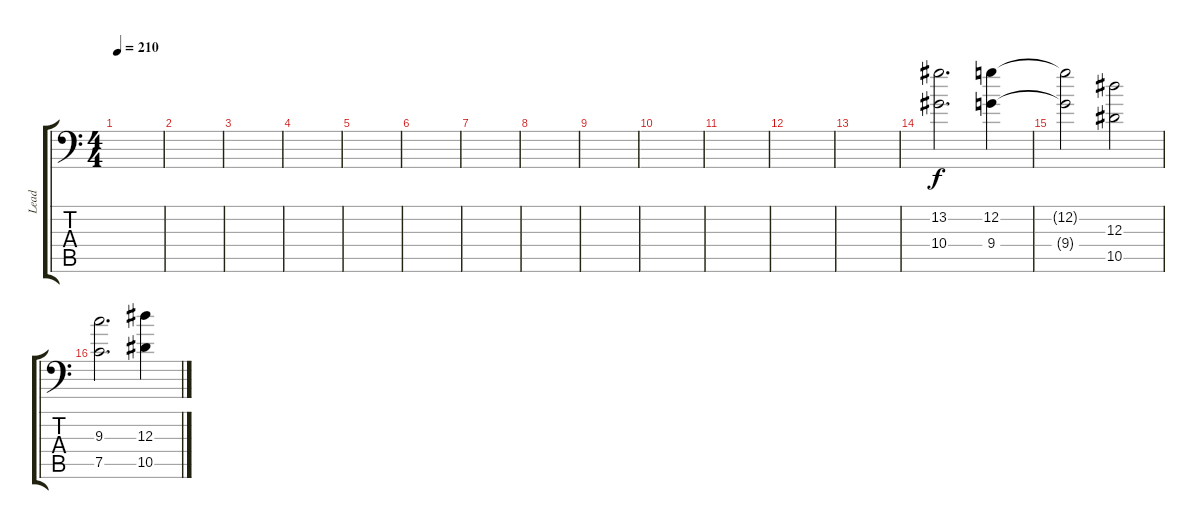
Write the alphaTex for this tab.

\track ("Lead" "Lead") {instrument distortionguitar}
\staff {score tabs}
\tuning (C4 G3 Eb3 Bb2 F2 Bb1) {hide}
\ts (4 4)
\tempo 210
\clef f4
\ks c
|
|
|
|
|
|
|
|
|
|
|
|
|
(13.2 10.4).2{d instrument distortionguitar} (12.2 9.4).4 |
(12.2{t} 9.4{t}).2 (12.3 10.5).2 |
(9.3 7.5).2{d} (12.3 10.5).4
